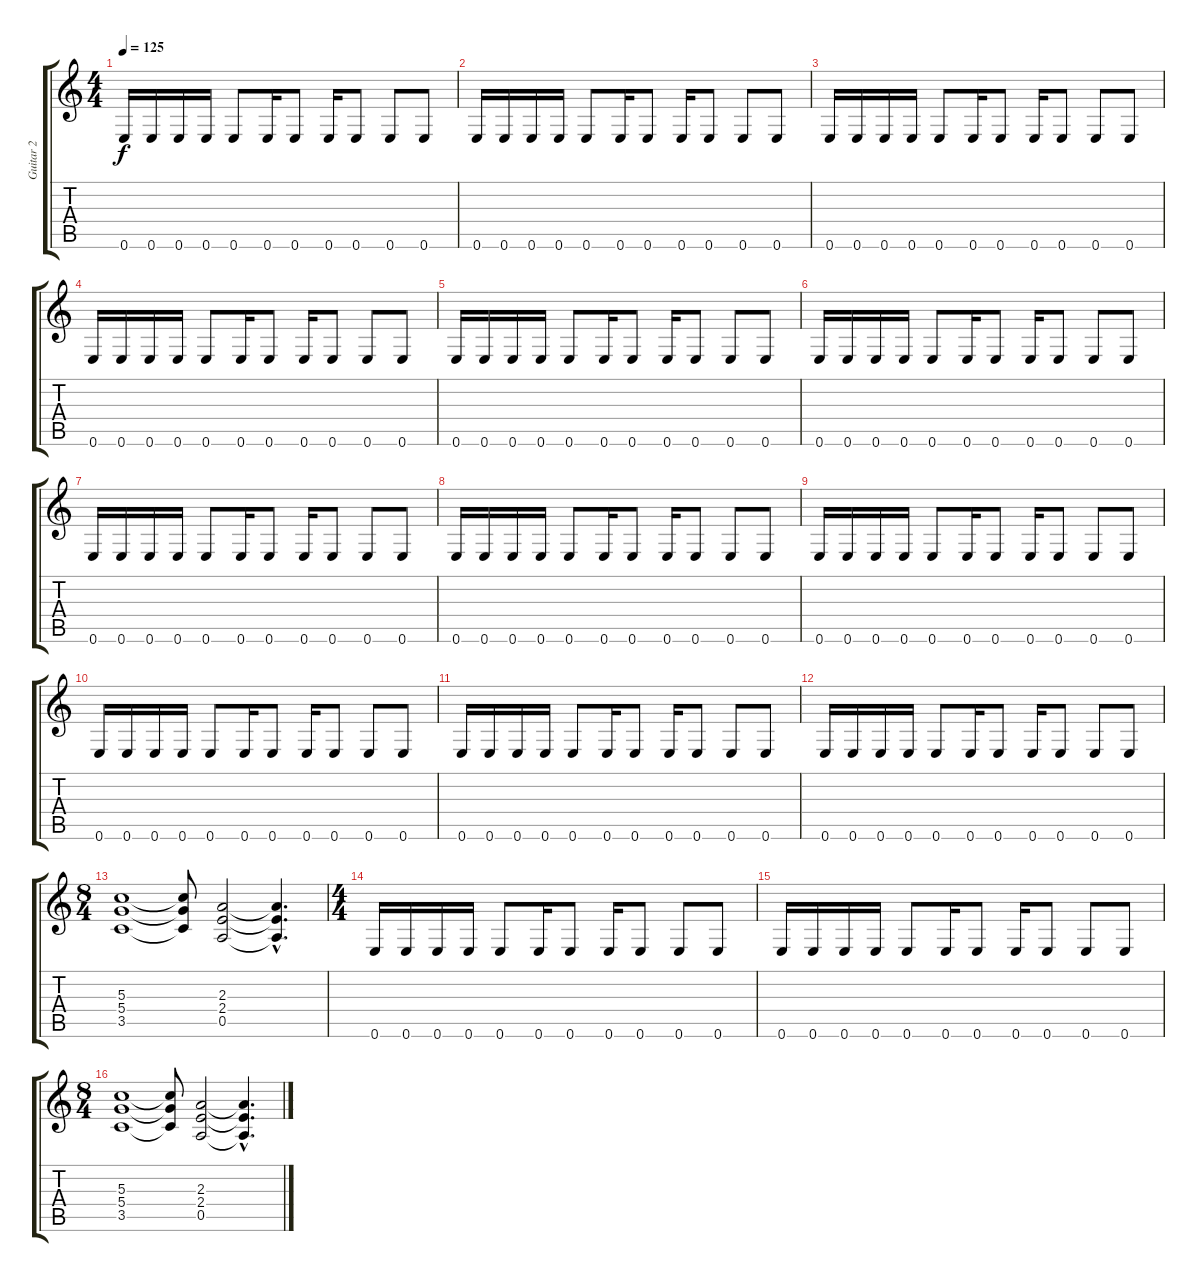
\track ("Guitar 2" "Guitar 2") {instrument distortionguitar}
\staff {score tabs}
\tuning (E4 B3 G3 D3 A2 E2) {hide}
\ts (4 4)
\tempo 125
\clef g2
\ks c
0.6.16{dy f instrument distortionguitar} 0.6.16 0.6.16 0.6.16 0.6.8 0.6.16 0.6.8 0.6.16 0.6.8 0.6.8 0.6.8 |
0.6.16 0.6.16 0.6.16 0.6.16 0.6.8 0.6.16 0.6.8 0.6.16 0.6.8 0.6.8 0.6.8 |
0.6.16 0.6.16 0.6.16 0.6.16 0.6.8 0.6.16 0.6.8 0.6.16 0.6.8 0.6.8 0.6.8 |
0.6.16 0.6.16 0.6.16 0.6.16 0.6.8 0.6.16 0.6.8 0.6.16 0.6.8 0.6.8 0.6.8 |
0.6.16 0.6.16 0.6.16 0.6.16 0.6.8 0.6.16 0.6.8 0.6.16 0.6.8 0.6.8 0.6.8 |
0.6.16 0.6.16 0.6.16 0.6.16 0.6.8 0.6.16 0.6.8 0.6.16 0.6.8 0.6.8 0.6.8 |
0.6.16 0.6.16 0.6.16 0.6.16 0.6.8 0.6.16 0.6.8 0.6.16 0.6.8 0.6.8 0.6.8 |
0.6.16 0.6.16 0.6.16 0.6.16 0.6.8 0.6.16 0.6.8 0.6.16 0.6.8 0.6.8 0.6.8 |
0.6.16 0.6.16 0.6.16 0.6.16 0.6.8 0.6.16 0.6.8 0.6.16 0.6.8 0.6.8 0.6.8 |
0.6.16 0.6.16 0.6.16 0.6.16 0.6.8 0.6.16 0.6.8 0.6.16 0.6.8 0.6.8 0.6.8 |
0.6.16 0.6.16 0.6.16 0.6.16 0.6.8 0.6.16 0.6.8 0.6.16 0.6.8 0.6.8 0.6.8 |
0.6.16 0.6.16 0.6.16 0.6.16 0.6.8 0.6.16 0.6.8 0.6.16 0.6.8 0.6.8 0.6.8 |
\ts (8 4)
(5.3 5.4 3.5).1 (5.3{t} 5.4{t} 3.5{t}).8 (2.3 2.4 0.5).2 (2.3{hac t} 2.4{hac t} 0.5{hac t}).4{d} |
\ts (4 4)
0.6.16 0.6.16 0.6.16 0.6.16 0.6.8 0.6.16 0.6.8 0.6.16 0.6.8 0.6.8 0.6.8 |
0.6.16 0.6.16 0.6.16 0.6.16 0.6.8 0.6.16 0.6.8 0.6.16 0.6.8 0.6.8 0.6.8 |
\ts (8 4)
(5.3 5.4 3.5).1 (5.3{t} 5.4{t} 3.5{t}).8 (2.3 2.4 0.5).2 (2.3{hac t} 2.4{hac t} 0.5{hac t}).4{d}
